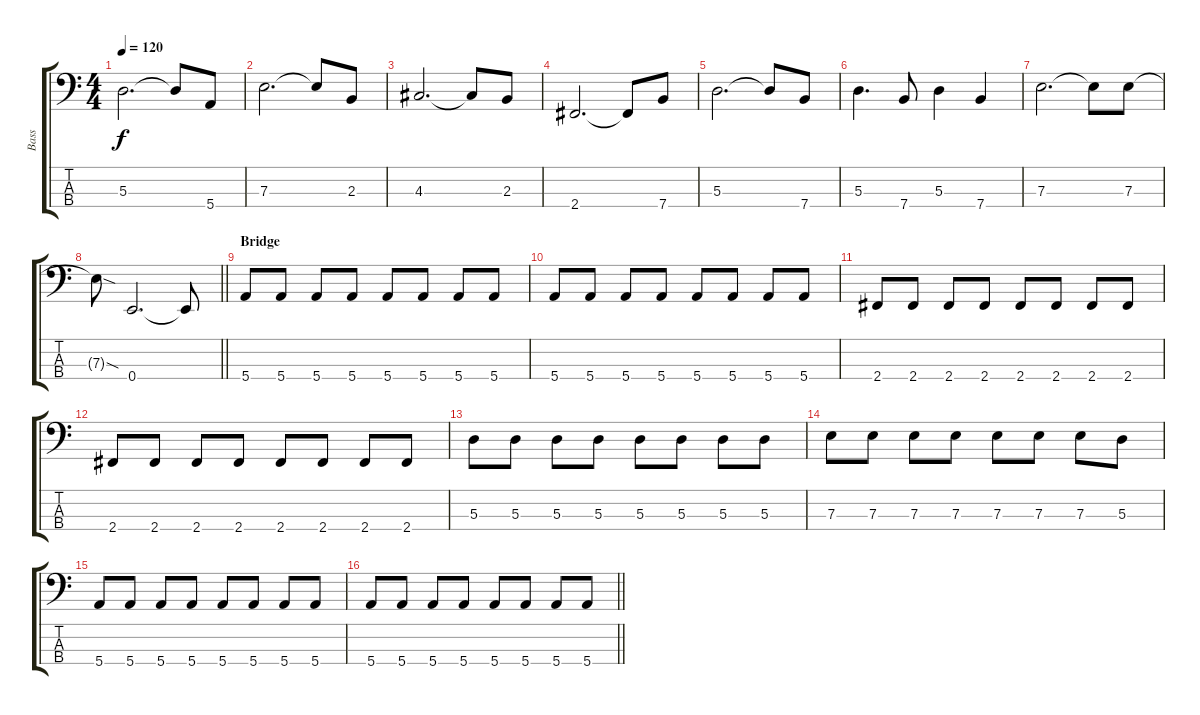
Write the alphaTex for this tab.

\track ("Bass" "Bass") {instrument electricbassfinger}
\staff {score tabs}
\tuning (G2 D2 A1 E1) {hide}
\ts (4 4)
\tempo 120
\clef f4
\ks c
5.3.2{d dy f} 5.3{t}.8 5.4.8 |
7.3.2{d} 7.3{t}.8 2.3.8 |
4.3.2{d} 4.3{t}.8 2.3.8 |
2.4.2{d} 2.4{t}.8 7.4.8 |
5.3.2{d} 5.3{t}.8 7.4.8 |
5.3.4{d} 7.4.8 5.3.4 7.4.4 |
7.3.2{d} 7.3{t}.8 7.3.8 |
\barLineRight lightlight
7.3{sod t}.8 0.4.2{d} 0.4{t}.8 |
\section ("" "Bridge")
5.4.8 5.4.8 5.4.8 5.4.8 5.4.8 5.4.8 5.4.8 5.4.8 |
5.4.8 5.4.8 5.4.8 5.4.8 5.4.8 5.4.8 5.4.8 5.4.8 |
2.4.8 2.4.8 2.4.8 2.4.8 2.4.8 2.4.8 2.4.8 2.4.8 |
2.4.8 2.4.8 2.4.8 2.4.8 2.4.8 2.4.8 2.4.8 2.4.8 |
5.3.8 5.3.8 5.3.8 5.3.8 5.3.8 5.3.8 5.3.8 5.3.8 |
7.3.8 7.3.8 7.3.8 7.3.8 7.3.8 7.3.8 7.3.8 5.3.8 |
5.4.8 5.4.8 5.4.8 5.4.8 5.4.8 5.4.8 5.4.8 5.4.8 |
\barLineRight lightlight
5.4.8 5.4.8 5.4.8 5.4.8 5.4.8 5.4.8 5.4.8 5.4.8
